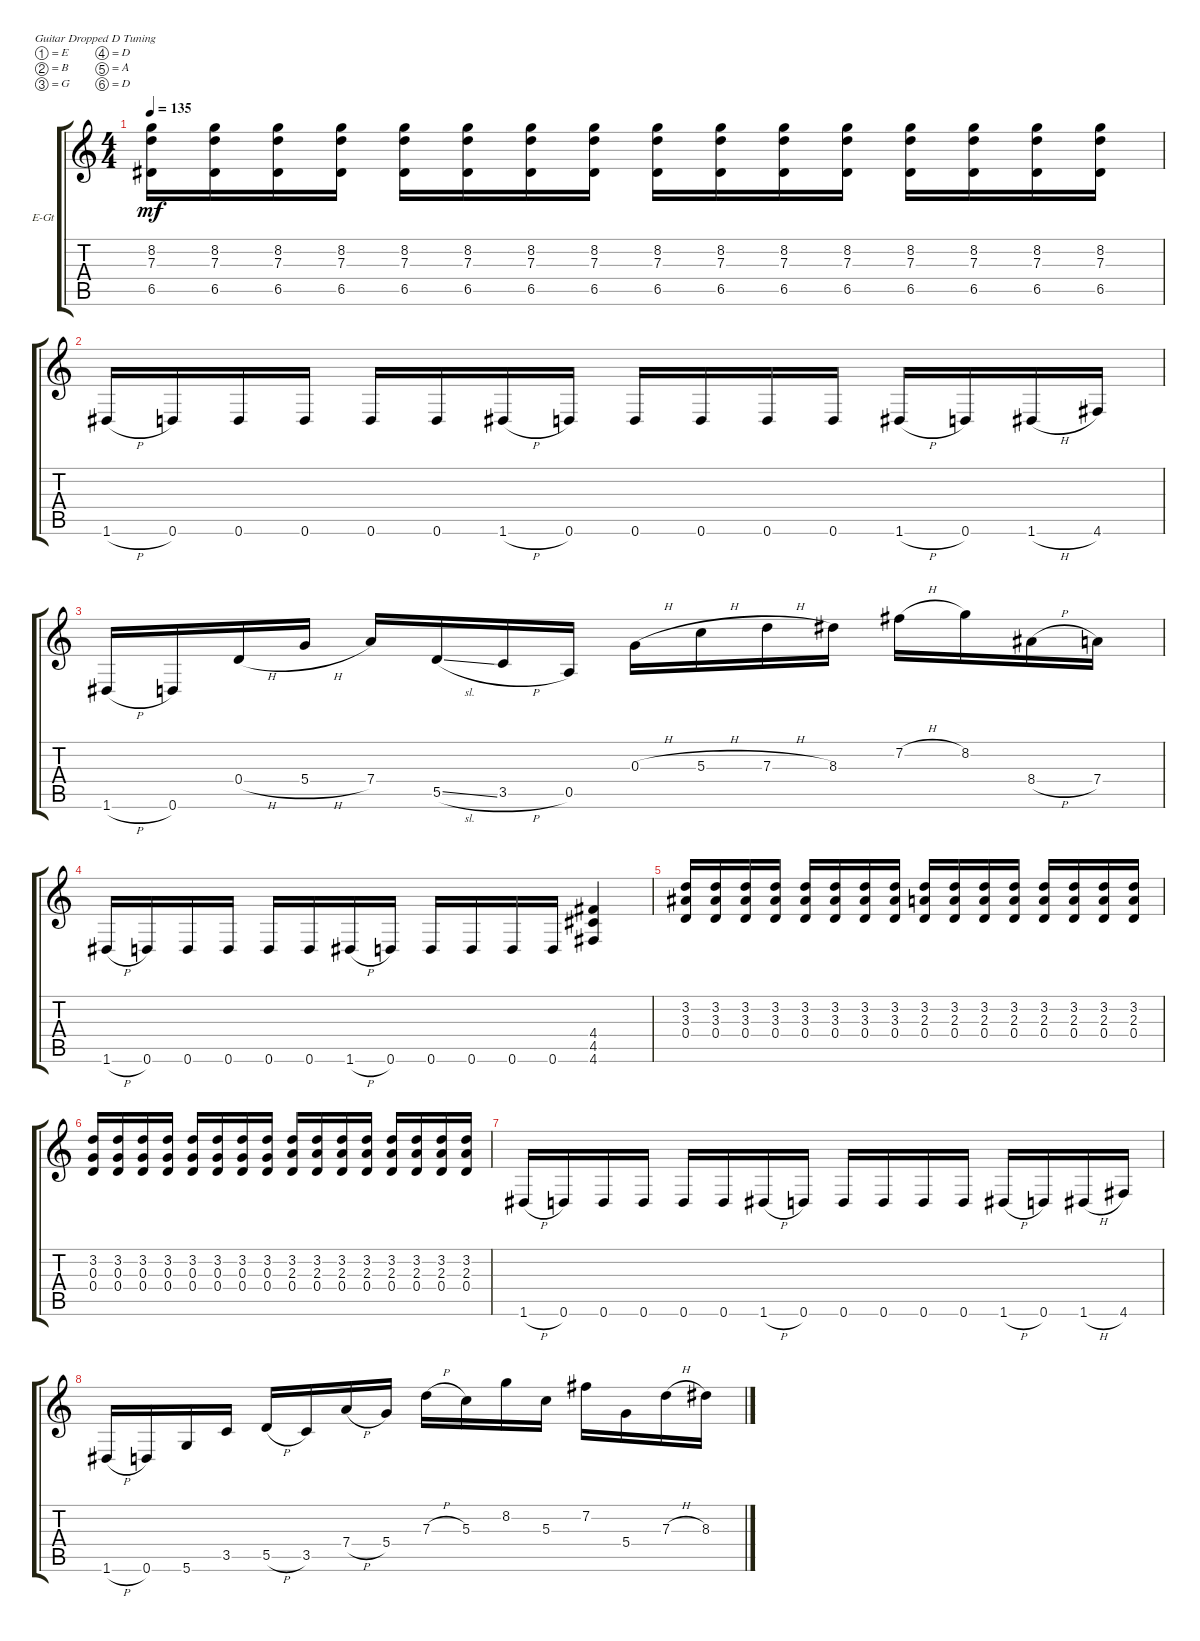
\defaultSystemsLayout 4
\bracketExtendMode groupsimilarinstruments
\firstSystemTrackNameOrientation horizontal
\otherSystemsTrackNameOrientation horizontal
\track ("Electric Guitar" "E-Gt") {instrument electricguitarclean}
\staff {score tabs}
\tuning (E4 B3 G3 D3 A2 D2)
\ts (4 4)
\tempo 135
\clef g2
\ks c
(6.5 7.3 8.2).16{dy mf} (6.5 7.3 8.2).16 (6.5 7.3 8.2).16 (6.5 7.3 8.2).16 (6.5 7.3 8.2).16 (6.5 7.3 8.2).16 (6.5 7.3 8.2).16 (6.5 7.3 8.2).16 (6.5 7.3 8.2).16 (6.5 7.3 8.2).16 (6.5 7.3 8.2).16 (6.5 7.3 8.2).16 (6.5 7.3 8.2).16 (6.5 7.3 8.2).16 (6.5 7.3 8.2).16 (6.5 7.3 8.2).16 |
1.6{h}.16 0.6.16 0.6.16 0.6.16 0.6.16 0.6.16 1.6{h}.16 0.6.16 0.6.16 0.6.16 0.6.16 0.6.16 1.6{h}.16 0.6.16 1.6{h}.16 4.6.16 |
1.6{h}.16 0.6.16 0.4{h}.16 5.4{h}.16 7.4.16 5.5{sl}.16 3.5{h}.16 0.5.16 0.3{h}.16 5.3{h}.16 7.3{h}.16 8.3.16 7.2{h}.16 8.2.16 8.4{h}.16 7.4.16 |
1.6{h}.16 0.6.16 0.6.16 0.6.16 0.6.16 0.6.16 1.6{h}.16 0.6.16 0.6.16 0.6.16 0.6.16 0.6.16 (4.6 4.5 4.4).4 |
(0.4 3.3 3.2).16 (3.2 3.3 0.4).16 (3.2 3.3 0.4).16 (3.2 3.3 0.4).16 (0.4 3.3 3.2).16 (3.2 3.3 0.4).16 (3.2 3.3 0.4).16 (3.2 3.3 0.4).16 (0.4 2.3 3.2).16 (3.2 2.3 0.4).16 (3.2 2.3 0.4).16 (3.2 2.3 0.4).16 (0.4 2.3 3.2).16 (3.2 2.3 0.4).16 (3.2 2.3 0.4).16 (3.2 2.3 0.4).16 |
(0.4 0.3 3.2).16 (3.2 0.3 0.4).16 (3.2 0.3 0.4).16 (3.2 0.3 0.4).16 (0.4 0.3 3.2).16 (3.2 0.3 0.4).16 (3.2 0.3 0.4).16 (3.2 0.3 0.4).16 (0.4 2.3 3.2).16 (3.2 2.3 0.4).16 (3.2 2.3 0.4).16 (3.2 2.3 0.4).16 (0.4 2.3 3.2).16 (3.2 2.3 0.4).16 (3.2 2.3 0.4).16 (3.2 2.3 0.4).16 |
1.6{h}.16 0.6.16 0.6.16 0.6.16 0.6.16 0.6.16 1.6{h}.16 0.6.16 0.6.16 0.6.16 0.6.16 0.6.16 1.6{h}.16 0.6.16 1.6{h}.16 4.6.16 |
1.6{h}.16 0.6.16 5.6.16 3.5.16 5.5{h}.16 3.5.16 7.4{h}.16 5.4.16 7.3{h}.16 5.3.16 8.2.16 5.3.16 7.2.16 5.4.16 7.3{h}.16 8.3.16
